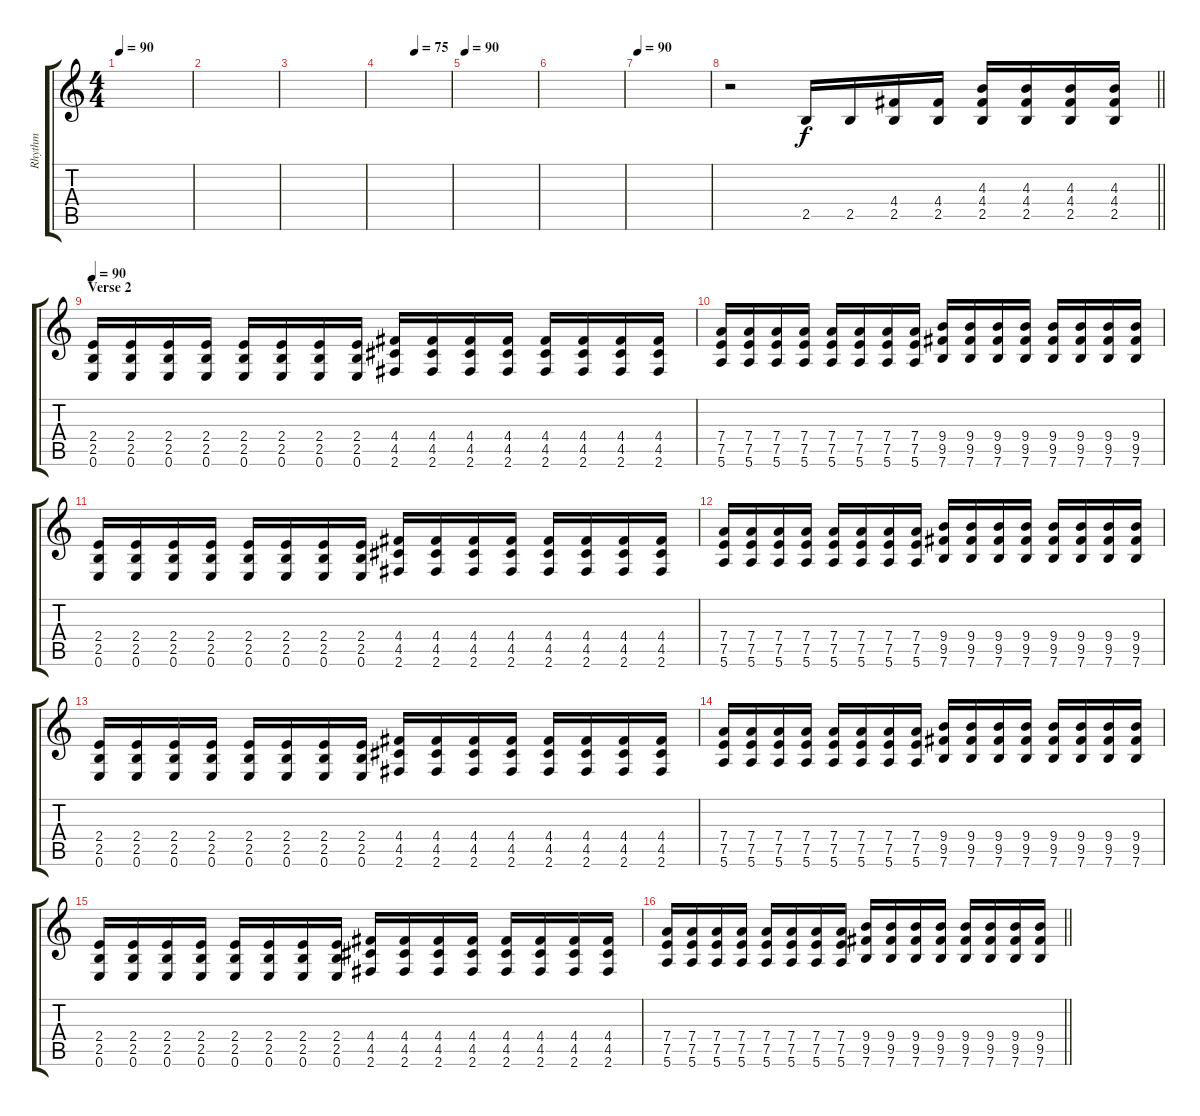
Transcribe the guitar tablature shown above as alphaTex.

\track ("Rhythm" "Rhythm") {instrument electricguitarmuted}
\staff {score tabs}
\tuning (E4 B3 G3 D3 A2 E2) {hide}
\ts (4 4)
\tempo 90
\clef g2
\ks c
|
|
|
\tempo (75 0.5)
|
\tempo 90
|
|
\tempo 90
|
\barLineRight lightlight
r.2 2.5.16 2.5.16 (4.4 2.5).16 (4.4 2.5).16 (4.3 4.4 2.5).16 (4.3 4.4 2.5).16 (4.3 4.4 2.5).16 (4.3 4.4 2.5).16 |
\section ("" "Verse 2")
\tempo 90
(2.4 2.5 0.6).16 (2.4 2.5 0.6).16 (2.4 2.5 0.6).16 (2.4 2.5 0.6).16 (2.4 2.5 0.6).16 (2.4 2.5 0.6).16 (2.4 2.5 0.6).16 (2.4 2.5 0.6).16 (4.4 4.5 2.6).16 (4.4 4.5 2.6).16 (4.4 4.5 2.6).16 (4.4 4.5 2.6).16 (4.4 4.5 2.6).16 (4.4 4.5 2.6).16 (4.4 4.5 2.6).16 (4.4 4.5 2.6).16 |
(7.4 7.5 5.6).16 (7.4 7.5 5.6).16 (7.4 7.5 5.6).16 (7.4 7.5 5.6).16 (7.4 7.5 5.6).16 (7.4 7.5 5.6).16 (7.4 7.5 5.6).16 (7.4 7.5 5.6).16 (9.4 9.5 7.6).16 (9.4 9.5 7.6).16 (9.4 9.5 7.6).16 (9.4 9.5 7.6).16 (9.4 9.5 7.6).16 (9.4 9.5 7.6).16 (9.4 9.5 7.6).16 (9.4 9.5 7.6).16 |
(2.4 2.5 0.6).16 (2.4 2.5 0.6).16 (2.4 2.5 0.6).16 (2.4 2.5 0.6).16 (2.4 2.5 0.6).16 (2.4 2.5 0.6).16 (2.4 2.5 0.6).16 (2.4 2.5 0.6).16 (4.4 4.5 2.6).16 (4.4 4.5 2.6).16 (4.4 4.5 2.6).16 (4.4 4.5 2.6).16 (4.4 4.5 2.6).16 (4.4 4.5 2.6).16 (4.4 4.5 2.6).16 (4.4 4.5 2.6).16 |
(7.4 7.5 5.6).16 (7.4 7.5 5.6).16 (7.4 7.5 5.6).16 (7.4 7.5 5.6).16 (7.4 7.5 5.6).16 (7.4 7.5 5.6).16 (7.4 7.5 5.6).16 (7.4 7.5 5.6).16 (9.4 9.5 7.6).16 (9.4 9.5 7.6).16 (9.4 9.5 7.6).16 (9.4 9.5 7.6).16 (9.4 9.5 7.6).16 (9.4 9.5 7.6).16 (9.4 9.5 7.6).16 (9.4 9.5 7.6).16 |
(2.4 2.5 0.6).16 (2.4 2.5 0.6).16 (2.4 2.5 0.6).16 (2.4 2.5 0.6).16 (2.4 2.5 0.6).16 (2.4 2.5 0.6).16 (2.4 2.5 0.6).16 (2.4 2.5 0.6).16 (4.4 4.5 2.6).16 (4.4 4.5 2.6).16 (4.4 4.5 2.6).16 (4.4 4.5 2.6).16 (4.4 4.5 2.6).16 (4.4 4.5 2.6).16 (4.4 4.5 2.6).16 (4.4 4.5 2.6).16 |
(7.4 7.5 5.6).16 (7.4 7.5 5.6).16 (7.4 7.5 5.6).16 (7.4 7.5 5.6).16 (7.4 7.5 5.6).16 (7.4 7.5 5.6).16 (7.4 7.5 5.6).16 (7.4 7.5 5.6).16 (9.4 9.5 7.6).16 (9.4 9.5 7.6).16 (9.4 9.5 7.6).16 (9.4 9.5 7.6).16 (9.4 9.5 7.6).16 (9.4 9.5 7.6).16 (9.4 9.5 7.6).16 (9.4 9.5 7.6).16 |
(2.4 2.5 0.6).16 (2.4 2.5 0.6).16 (2.4 2.5 0.6).16 (2.4 2.5 0.6).16 (2.4 2.5 0.6).16 (2.4 2.5 0.6).16 (2.4 2.5 0.6).16 (2.4 2.5 0.6).16 (4.4 4.5 2.6).16 (4.4 4.5 2.6).16 (4.4 4.5 2.6).16 (4.4 4.5 2.6).16 (4.4 4.5 2.6).16 (4.4 4.5 2.6).16 (4.4 4.5 2.6).16 (4.4 4.5 2.6).16 |
\barLineRight lightlight
(7.4 7.5 5.6).16 (7.4 7.5 5.6).16 (7.4 7.5 5.6).16 (7.4 7.5 5.6).16 (7.4 7.5 5.6).16 (7.4 7.5 5.6).16 (7.4 7.5 5.6).16 (7.4 7.5 5.6).16 (9.4 9.5 7.6).16 (9.4 9.5 7.6).16 (9.4 9.5 7.6).16 (9.4 9.5 7.6).16 (9.4 9.5 7.6).16 (9.4 9.5 7.6).16 (9.4 9.5 7.6).16 (9.4 9.5 7.6).16
